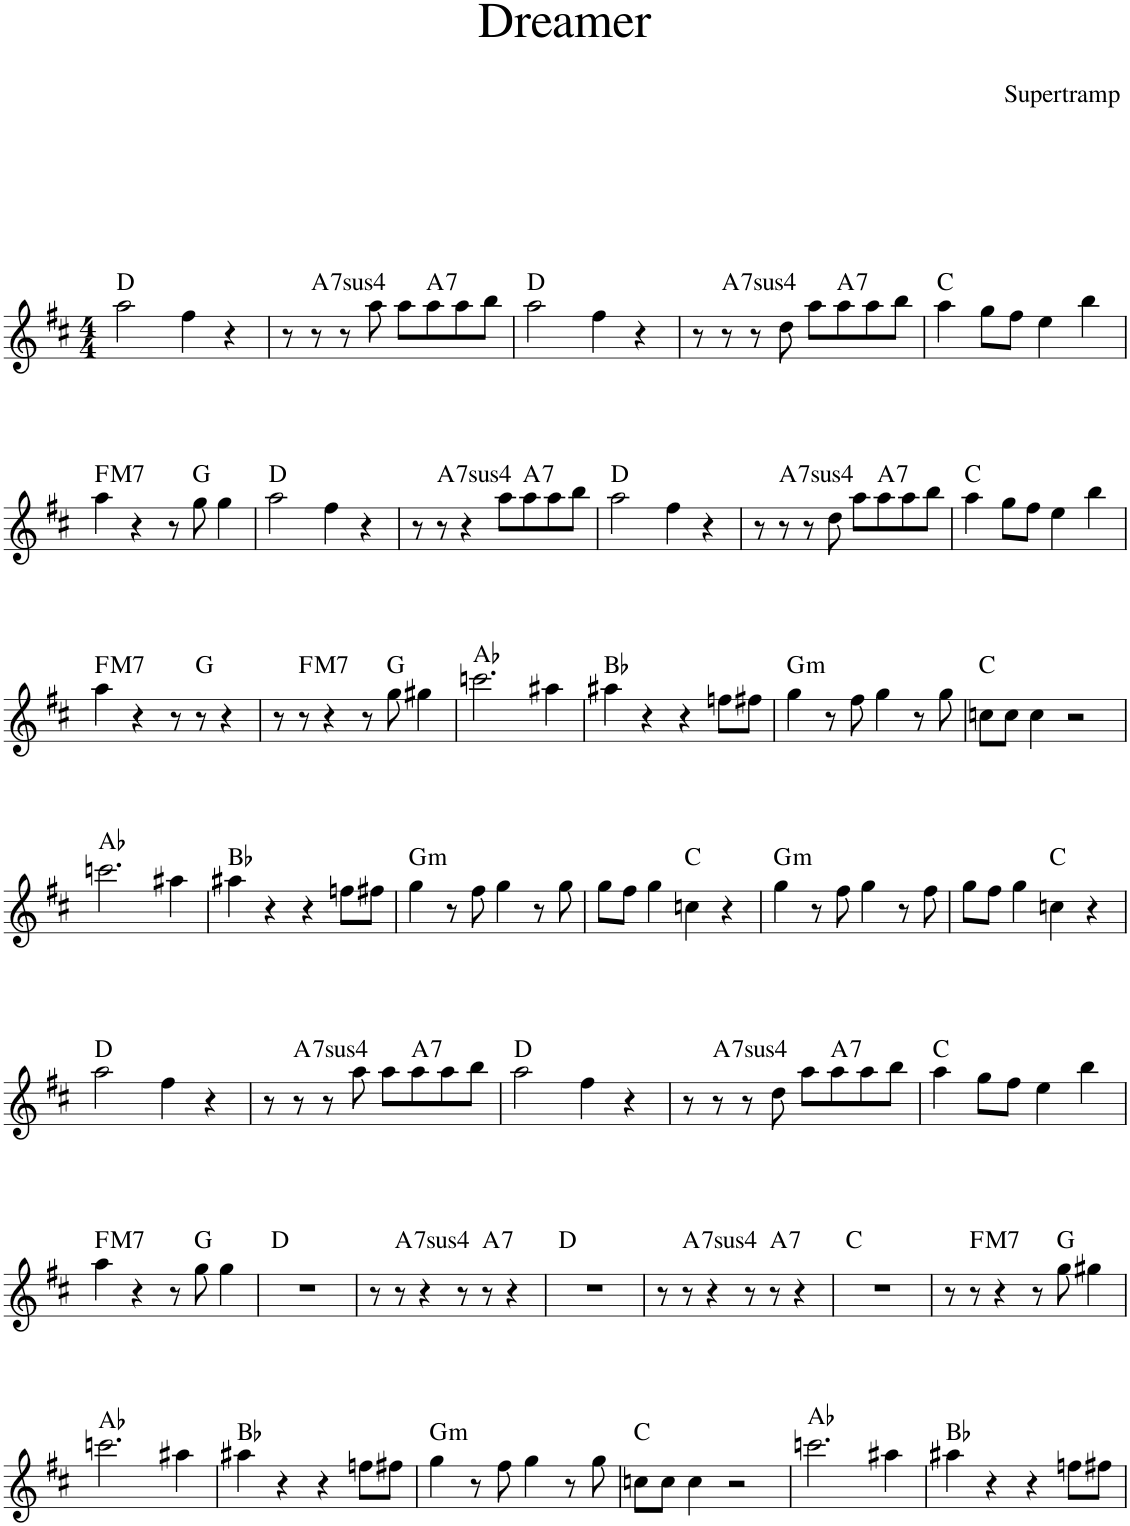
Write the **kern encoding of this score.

**kern	**harte
*part1	*part1
*staff1	*
*I"Piano	*
*I'Pno.	*
*clefG2	*
*k[f#c#]	*
*M4/4	*
=1	=1
2aa\	D:maj
4ff#\	.
4r	.
=2	=2
8r	.
!	!LO:H:kt=74
8r	A:sus4(7)
8r	.
8aa\	.
8aa\L	.
!	!LO:H:kt=7
8aa\	A:7
8aa\	.
8bb\J	.
=3	=3
2aa\	D:maj
4ff#\	.
4r	.
=4	=4
8r	.
!	!LO:H:kt=74
8r	A:sus4(7)
8r	.
8dd\	.
8aa\L	.
!	!LO:H:kt=7
8aa\	A:7
8aa\	.
8bb\J	.
=5	=5
4aa\	C:maj
8gg\L	.
8ff#\J	.
4ee\	.
4bb\	.
!!LO:LB:g=z
=6	=6
!	!LO:H:kt=M7
4aa\	F:maj7
4r	.
8r	.
8gg\	G:maj
4gg\	.
=7	=7
2aa\	D:maj
4ff#\	.
4r	.
=8	=8
8r	.
!	!LO:H:kt=74
8r	A:sus4(7)
4r	.
8aa\L	.
!	!LO:H:kt=7
8aa\	A:7
8aa\	.
8bb\J	.
=9	=9
2aa\	D:maj
4ff#\	.
4r	.
=10	=10
8r	.
!	!LO:H:kt=74
8r	A:sus4(7)
8r	.
8dd\	.
8aa\L	.
!	!LO:H:kt=7
8aa\	A:7
8aa\	.
8bb\J	.
=11	=11
4aa\	C:maj
8gg\L	.
8ff#\J	.
4ee\	.
4bb\	.
!!LO:LB:g=z
=12	=12
!	!LO:H:kt=M7
4aa\	F:maj7
4r	.
8r	.
8r	G:maj
4r	.
=13	=13
8r	.
!	!LO:H:kt=M7
8r	F:maj7
4r	.
8r	.
8gg\	G:maj
4gg#X\	.
=14	=14
2.cccn\	Ab:maj
4aa#X\	.
=15	=15
4aa#X\	Bb:maj
4r	.
4r	.
8ffn\L	.
8ff#X\J	.
=16	=16
!	!LO:H:kt=m
4gg\	G:min
8r	.
8ff#\	.
4gg\	.
8r	.
8gg\	.
=17	=17
8ccn\L	C:maj
8cc\J	.
4cc\	.
2r	.
!!LO:LB:g=z
=18	=18
2.cccn\	Ab:maj
4aa#X\	.
=19	=19
4aa#X\	Bb:maj
4r	.
4r	.
8ffn\L	.
8ff#X\J	.
=20	=20
!	!LO:H:kt=m
4gg\	G:min
8r	.
8ff#\	.
4gg\	.
8r	.
8gg\	.
=21	=21
8gg\L	.
8ff#\J	.
4gg\	.
4ccn\	C:maj
4r	.
=22	=22
!	!LO:H:kt=m
4gg\	G:min
8r	.
8ff#\	.
4gg\	.
8r	.
8ff#\	.
=23	=23
8gg\L	.
8ff#\J	.
4gg\	.
4ccn\	C:maj
4r	.
!!LO:LB:g=z
=24	=24
2aa\	D:maj
4ff#\	.
4r	.
=25	=25
8r	.
!	!LO:H:kt=74
8r	A:sus4(7)
8r	.
8aa\	.
8aa\L	.
!	!LO:H:kt=7
8aa\	A:7
8aa\	.
8bb\J	.
=26	=26
2aa\	D:maj
4ff#\	.
4r	.
=27	=27
8r	.
!	!LO:H:kt=74
8r	A:sus4(7)
8r	.
8dd\	.
8aa\L	.
!	!LO:H:kt=7
8aa\	A:7
8aa\	.
8bb\J	.
=28	=28
4aa\	C:maj
8gg\L	.
8ff#\J	.
4ee\	.
4bb\	.
!!LO:LB:g=z
=29	=29
!	!LO:H:kt=M7
4aa\	F:maj7
4r	.
8r	.
8gg\	G:maj
4gg\	.
=30	=30
1r	D:maj
=31	=31
8r	.
!	!LO:H:kt=74
8r	A:sus4(7)
4r	.
8r	.
!	!LO:H:kt=7
8r	A:7
4r	.
=32	=32
1r	D:maj
=33	=33
8r	.
!	!LO:H:kt=74
8r	A:sus4(7)
4r	.
8r	.
!	!LO:H:kt=7
8r	A:7
4r	.
=34	=34
1r	C:maj
=35	=35
8r	.
!	!LO:H:kt=M7
8r	F:maj7
4r	.
8r	.
8gg\	G:maj
4gg#X\	.
!!LO:LB:g=z
=36	=36
2.cccn\	Ab:maj
4aa#X\	.
=37	=37
4aa#X\	Bb:maj
4r	.
4r	.
8ffn\L	.
8ff#X\J	.
=38	=38
!	!LO:H:kt=m
4gg\	G:min
8r	.
8ff#\	.
4gg\	.
8r	.
8gg\	.
=39	=39
8ccn\L	C:maj
8cc\J	.
4cc\	.
2r	.
=40	=40
2.cccn\	Ab:maj
4aa#X\	.
=41	=41
4aa#X\	Bb:maj
4r	.
4r	.
8ffn\L	.
8ff#X\J	.
=	=
*-	*-
